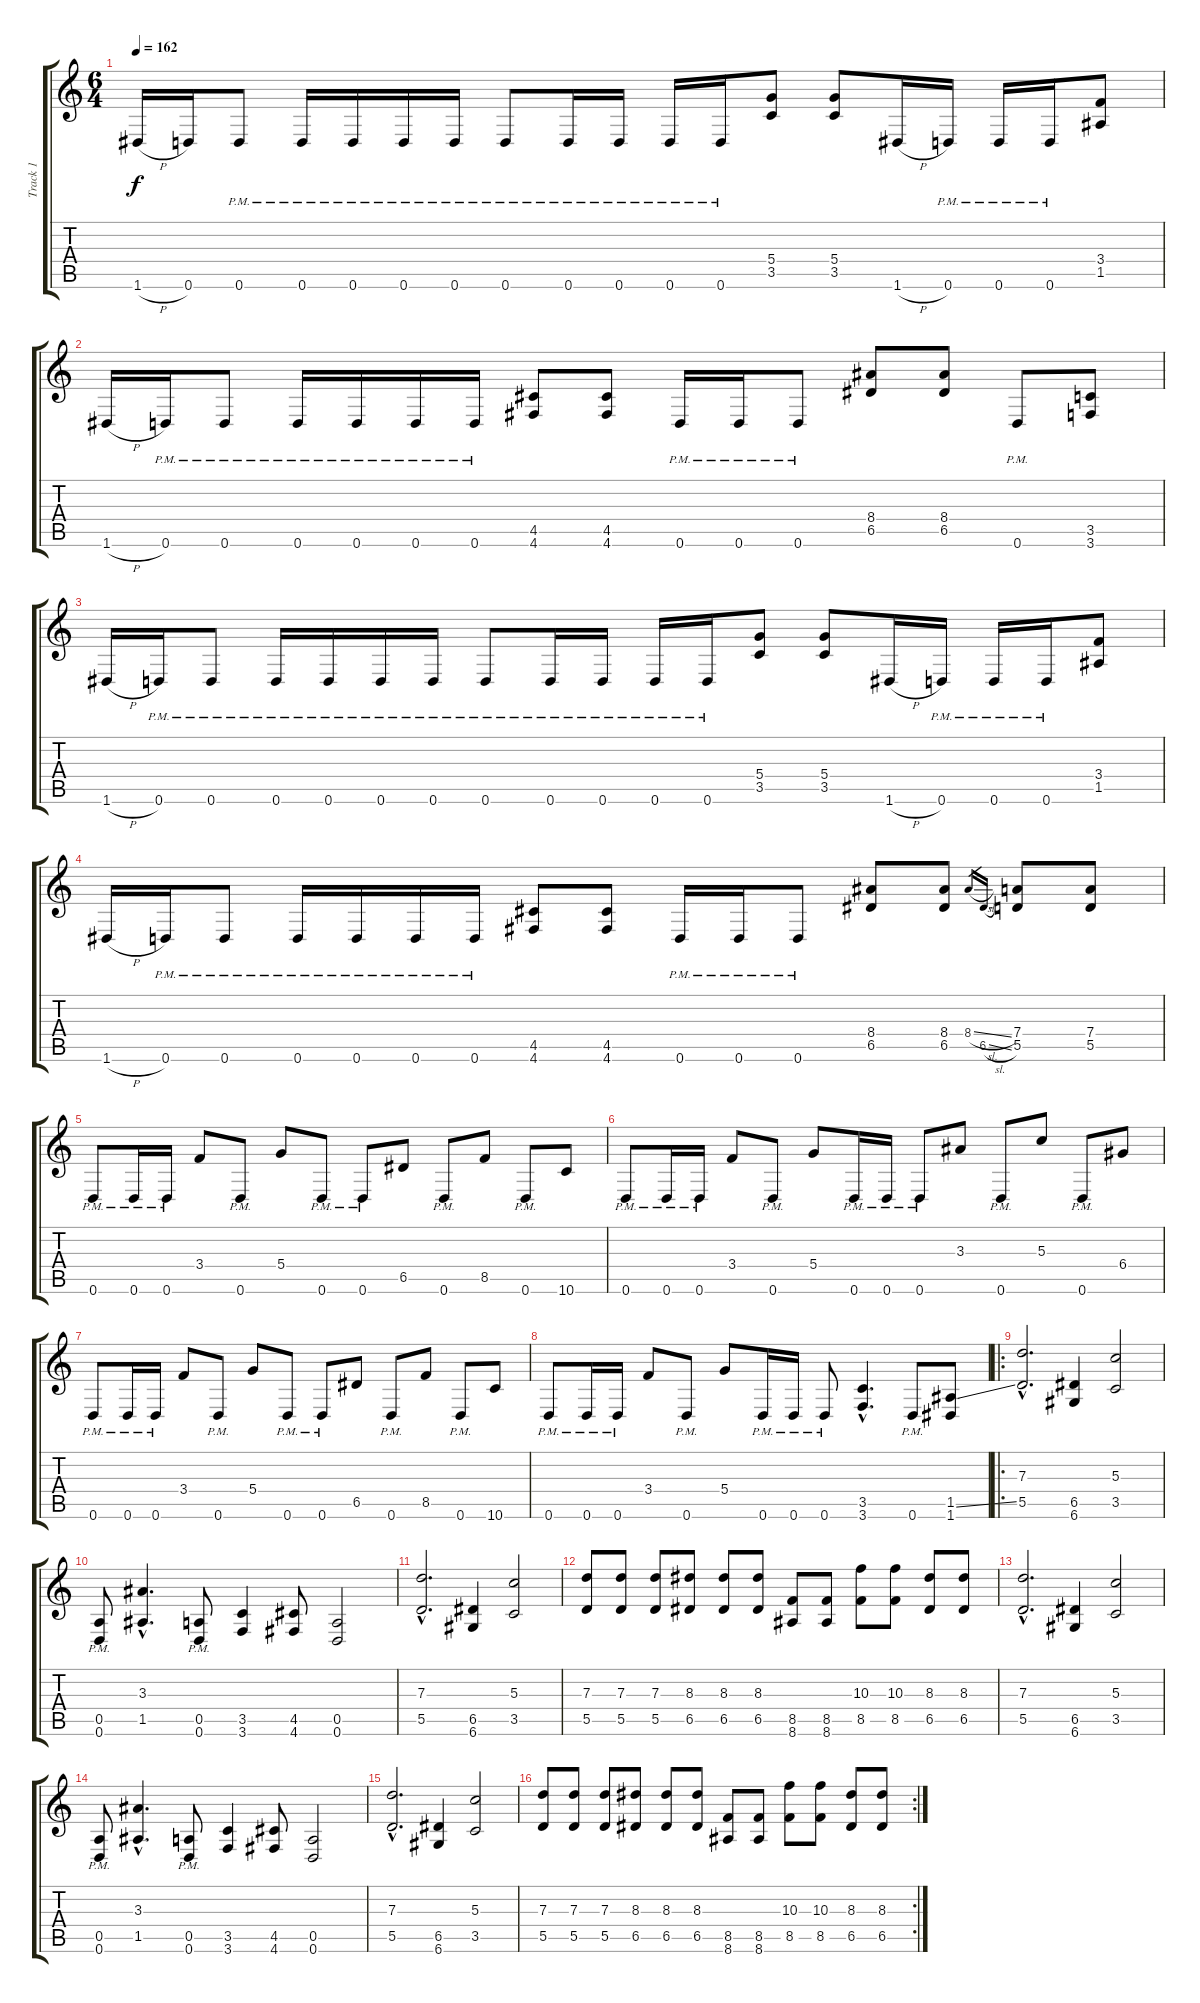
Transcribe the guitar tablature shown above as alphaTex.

\track ("Track 1" "Track 1") {instrument distortionguitar}
\staff {score tabs}
\tuning (E4 B3 G3 D3 A2 D2) {hide}
\ts (6 4)
\tempo 162
\clef g2
\ks c
1.6{h}.16{dy f} 0.6.16 0.6{pm}.8 0.6{pm}.16 0.6{pm}.16 0.6{pm}.16 0.6{pm}.16 0.6{pm}.8 0.6{pm}.16 0.6{pm}.16 0.6{pm}.16 0.6{pm}.16 (5.4 3.5).8 (5.4 3.5).8 1.6{h}.16 0.6{pm}.16 0.6{pm}.16 0.6{pm}.16 (3.4 1.5).8 |
1.6{h}.16 0.6{pm}.16 0.6{pm}.8 0.6{pm}.16 0.6{pm}.16 0.6{pm}.16 0.6{pm}.16 (4.5 4.6).8 (4.5 4.6).8 0.6{pm}.16 0.6{pm}.16 0.6{pm}.8 (8.4 6.5).8 (8.4 6.5).8 0.6{pm}.8 (3.5 3.6).8 |
1.6{h}.16 0.6{pm}.16 0.6{pm}.8 0.6{pm}.16 0.6{pm}.16 0.6{pm}.16 0.6{pm}.16 0.6{pm}.8 0.6{pm}.16 0.6{pm}.16 0.6{pm}.16 0.6{pm}.16 (5.4 3.5).8 (5.4 3.5).8 1.6{h}.16 0.6{pm}.16 0.6{pm}.16 0.6{pm}.16 (3.4 1.5).8 |
1.6{h}.16 0.6{pm}.16 0.6{pm}.8 0.6{pm}.16 0.6{pm}.16 0.6{pm}.16 0.6{pm}.16 (4.5 4.6).8 (4.5 4.6).8 0.6{pm}.16 0.6{pm}.16 0.6{pm}.8 (8.4 6.5).8 (8.4 6.5).8 8.4{sl}.16{gr} 6.5{sl}.16{gr} (7.4 5.5).8 (7.4 5.5).8 |
0.6{pm}.8 0.6{pm}.16 0.6{pm}.16 3.4.8 0.6{pm}.8 5.4.8 0.6{pm}.8 0.6{pm}.8 6.5.8 0.6{pm}.8 8.5.8 0.6{pm}.8 10.6.8 |
0.6{pm}.8 0.6{pm}.16 0.6{pm}.16 3.4.8 0.6{pm}.8 5.4.8 0.6{pm}.16 0.6{pm}.16 0.6{pm}.8 3.3.8 0.6{pm}.8 5.3.8 0.6{pm}.8 6.4.8 |
0.6{pm}.8 0.6{pm}.16 0.6{pm}.16 3.4.8 0.6{pm}.8 5.4.8 0.6{pm}.8 0.6{pm}.8 6.5.8 0.6{pm}.8 8.5.8 0.6{pm}.8 10.6.8 |
0.6{pm}.8 0.6{pm}.16 0.6{pm}.16 3.4.8 0.6{pm}.8 5.4.8 0.6{pm}.16 0.6{pm}.16 0.6{pm}.8 (3.5{hac} 3.6{hac}).4{d} 0.6{pm}.8 (1.5{ss} 1.6).8 |
\ro
(7.3{hac} 5.5{hac}).2{d} (6.5 6.6).4 (5.3 3.5).2 |
(0.5{pm} 0.6{pm}).8 (3.3{hac} 1.5{hac}).4{d} (0.5{pm} 0.6{pm}).8 (3.5 3.6).4 (4.5 4.6).8 (0.5 0.6).2 |
(7.3{hac} 5.5{hac}).2{d} (6.5 6.6).4 (5.3 3.5).2 |
(7.3 5.5).8 (7.3 5.5).8 (7.3 5.5).8 (8.3 6.5).8 (8.3 6.5).8 (8.3 6.5).8 (8.5 8.6).8 (8.5 8.6).8 (10.3 8.5).8 (10.3 8.5).8 (8.3 6.5).8 (8.3 6.5).8 |
(7.3{hac} 5.5{hac}).2{d} (6.5 6.6).4 (5.3 3.5).2 |
(0.5{pm} 0.6{pm}).8 (3.3{hac} 1.5{hac}).4{d} (0.5{pm} 0.6{pm}).8 (3.5 3.6).4 (4.5 4.6).8 (0.5 0.6).2 |
(7.3{hac} 5.5{hac}).2{d} (6.5 6.6).4 (5.3 3.5).2 |
\rc 2
(7.3 5.5).8 (7.3 5.5).8 (7.3 5.5).8 (8.3 6.5).8 (8.3 6.5).8 (8.3 6.5).8 (8.5 8.6).8 (8.5 8.6).8 (10.3 8.5).8 (10.3 8.5).8 (8.3 6.5).8 (8.3 6.5).8
